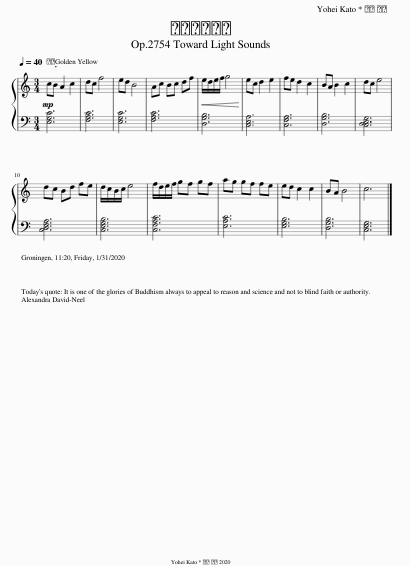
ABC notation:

X:1
%%score { 1 | 2 }
L:1/8
Q:1/4=40
M:3/4
I:linebreak $
K:C
V:1 treble
V:2 bass
V:1
!mp! cB A2 c2 | dc f4 | ed B4 | Ac Bc df |!<(! e/d/e/f/ g4!<)! | %5
 ec d2 e2 | fe d2 c2 | BA B2 c2 | dc e4 |$ dc Bd fe | %10
 d/c/B/c/ e4 | f/d/e/f/ gf gf | ag gf fe | ed c2 c2 | BA B4 | %15
 c6 |] %16
V:2
 [E,G,C]6 | [F,A,C]6 | [E,G,C]6 | [F,A,C]6 | [D,G,B,]6 | %5
 [C,E,A,]6 | [C,F,A,]6 | [D,G,B,]6 | [C,D,E,G,]6 |$ [C,D,F,A,]6 | %10
 [C,E,G,B,]6 | [C,F,A,C]6 | [E,A,C]6 | [E,G,B,]6 | [D,G,B,]6 | %15
 [C,E,G,]6 |] %16
